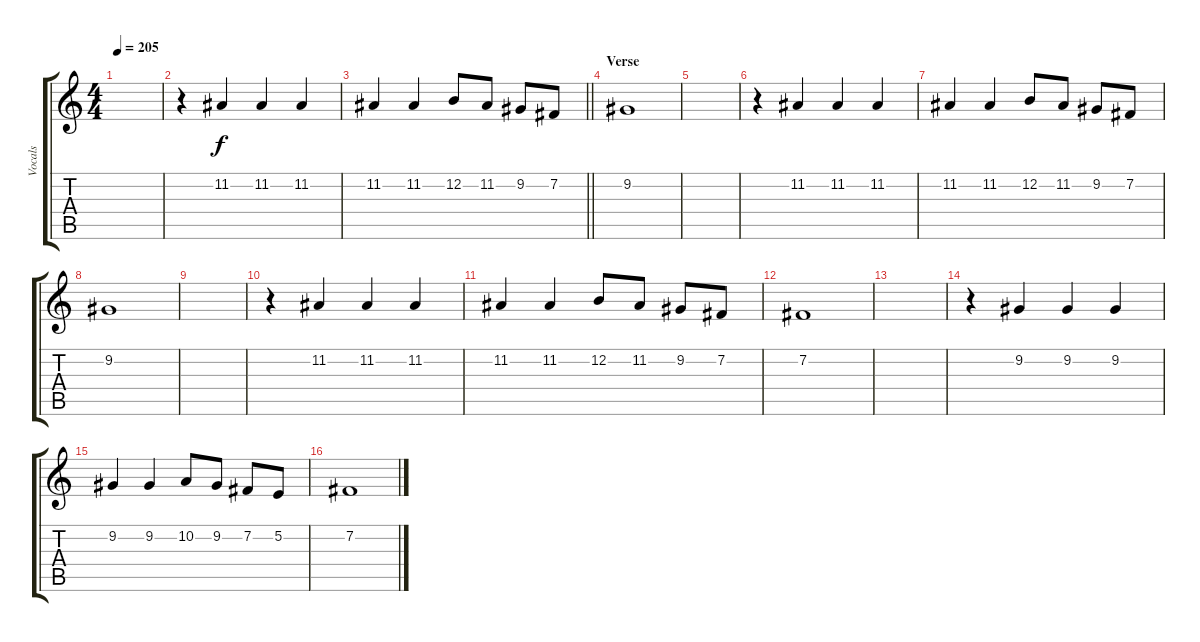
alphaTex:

\track ("Vocals" "Vocals") {instrument flute}
\staff {score tabs}
\tuning (E4 B3 G3 D3 A2 E2) {hide}
\ts (4 4)
\tempo 205
\clef g2
\ks c
|
r.4 11.2.4 11.2.4 11.2.4 |
\barLineRight lightlight
11.2.4 11.2.4 12.2.8 11.2.8 9.2.8 7.2.8 |
\section ("" "Verse")
9.2.1 |
|
r.4 11.2.4 11.2.4 11.2.4 |
11.2.4 11.2.4 12.2.8 11.2.8 9.2.8 7.2.8 |
9.2.1 |
|
r.4 11.2.4 11.2.4 11.2.4 |
11.2.4 11.2.4 12.2.8 11.2.8 9.2.8 7.2.8 |
7.2.1 |
|
r.4 9.2.4 9.2.4 9.2.4 |
9.2.4 9.2.4 10.2.8 9.2.8 7.2.8 5.2.8 |
7.2.1
